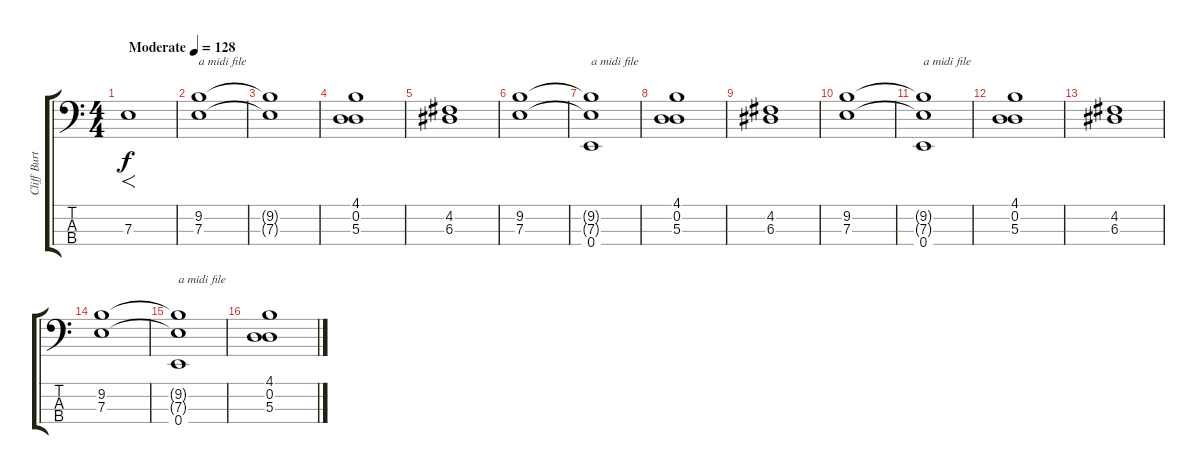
\track ("Cliff Burton 2" "Cliff Burt") {instrument distortionguitar}
\staff {score tabs}
\tuning (G2 D2 A1 E1) {hide}
\ts (4 4)
\tempo (128 "Moderate")
\clef f4
\ks c
7.3.1{f dy f instrument distortionguitar} |
(9.2 7.3).1{txt "a midi file"} |
(9.2{t} 7.3{t}).1 |
(4.1 0.2 5.3).1 |
(4.2 6.3).1 |
(9.2 7.3).1 |
(9.2{t} 7.3{t} 0.4).1{txt "a midi file"} |
(4.1 0.2 5.3).1 |
(4.2 6.3).1 |
(9.2 7.3).1 |
(9.2{t} 7.3{t} 0.4).1{txt "a midi file"} |
(4.1 0.2 5.3).1 |
(4.2 6.3).1 |
(9.2 7.3).1 |
(9.2{t} 7.3{t} 0.4).1{txt "a midi file"} |
(4.1 0.2 5.3).1
